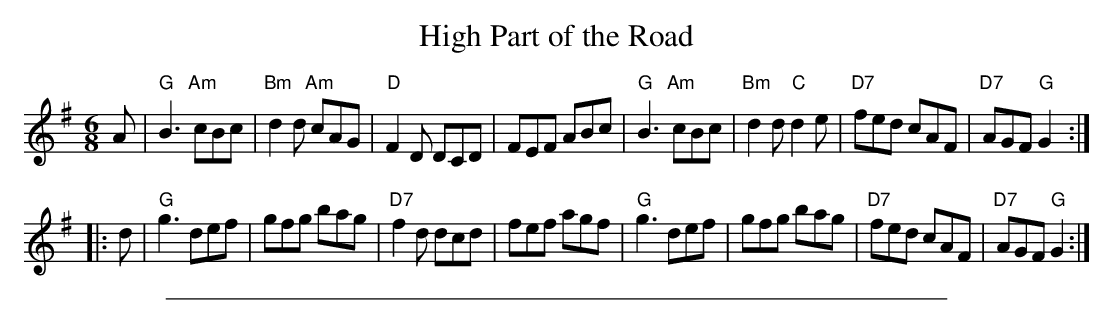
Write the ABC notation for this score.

X:1
T: High Part of the Road
M: 6/8
K: G
   A \
| "G"B3 "Am"cBc | "Bm"d2d "Am"cAG | "D"F2D  DCD |     FEF    ABc \
| "G"B3 "Am"cBc | "Bm"d2d  "C"d2e | "D7"fed cAF | "D7"AGF "G"G2 :|
|: d \
| "G"g3 def | gfg bag | "D7"f2d dcd |     fef    agf \
| "G"g3 def | gfg bag | "D7"fed cAF | "D7"AGF "G"G2 :|
